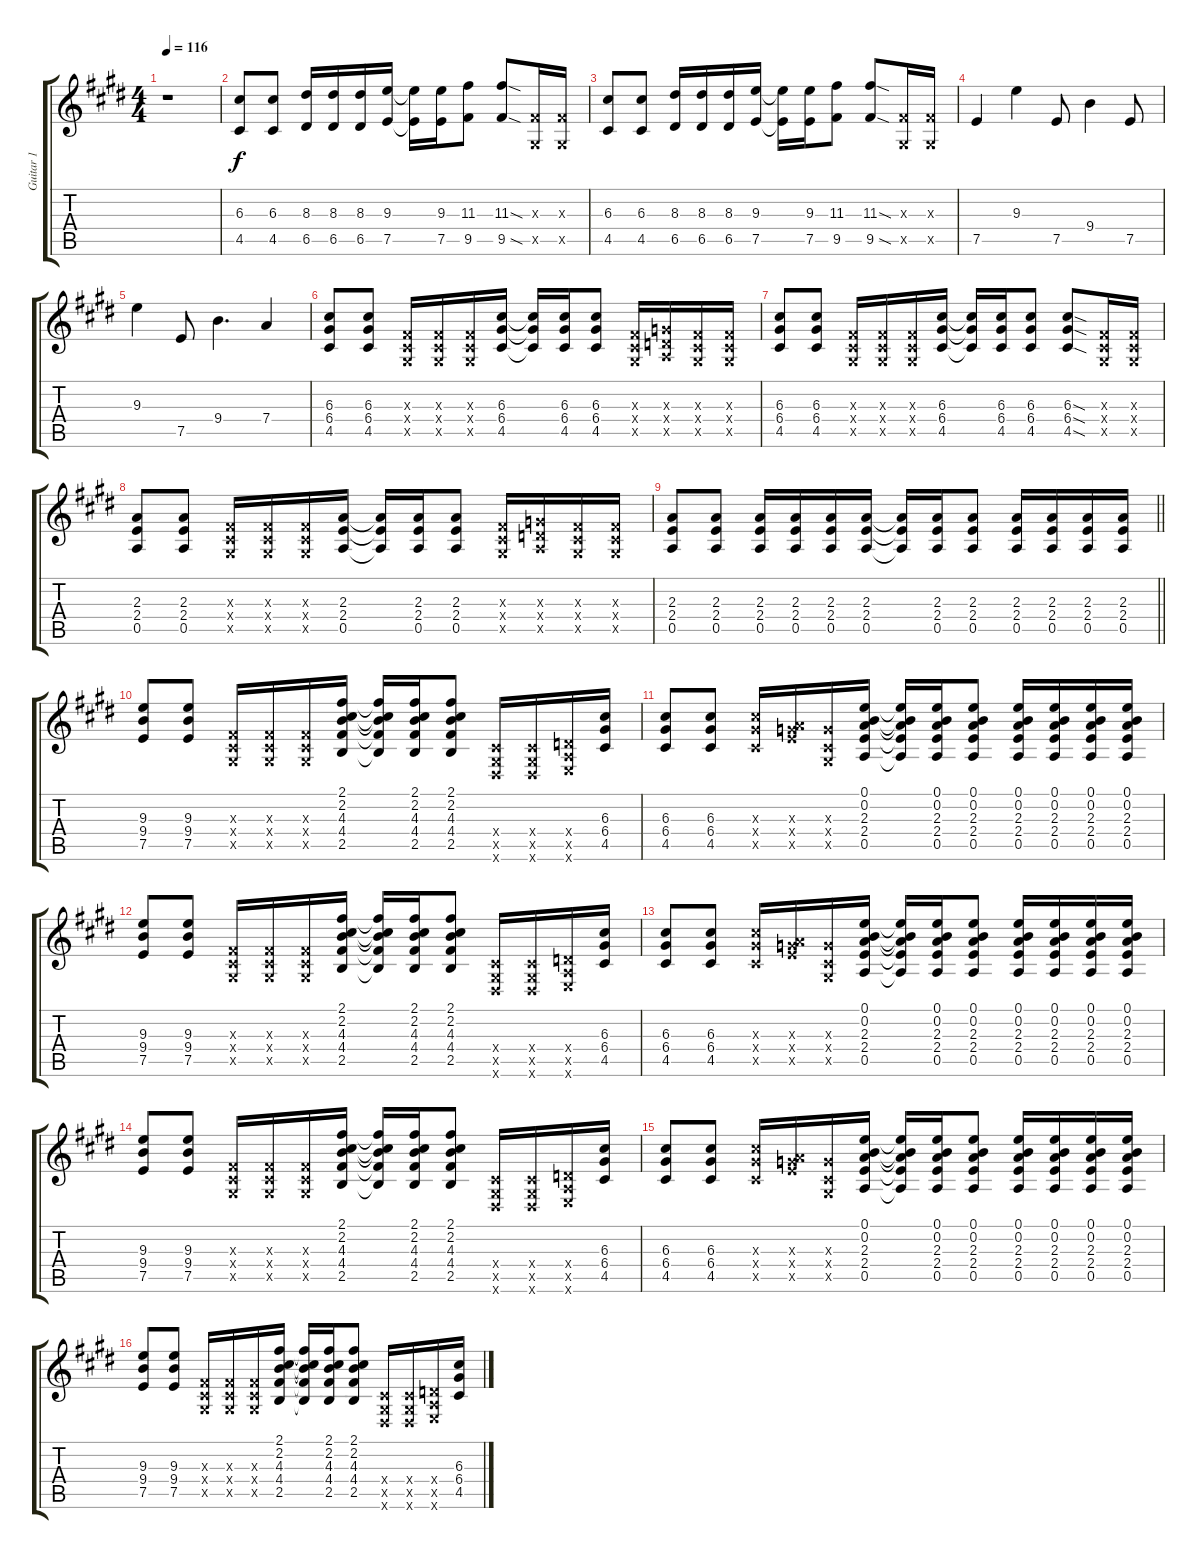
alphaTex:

\track ("Guitar 1" "Guitar 1") {instrument distortionguitar}
\staff {score tabs}
\tuning (E4 B3 G3 D3 A2 E2) {hide}
\ts (4 4)
\tempo 116
\clef g2
\ks e
r.1{dy f} |
(6.3 4.5).8{volume 8} (6.3 4.5).8 (8.3 6.5).16 (8.3 6.5).16 (8.3 6.5).16 (9.3 7.5).16 (9.3{t} 7.5{t}).16 (9.3 7.5).16 (11.3 9.5).8 (11.3{sod} 9.5{sod}).8 (-1.3{x} -1.5{x}).16 (-1.3{x} -1.5{x}).16 |
(6.3 4.5).8 (6.3 4.5).8 (8.3 6.5).16 (8.3 6.5).16 (8.3 6.5).16 (9.3 7.5).16 (9.3{t} 7.5{t}).16 (9.3 7.5).16 (11.3 9.5).8 (11.3{sod} 9.5{sod}).8 (-1.3{x} -1.5{x}).16 (-1.3{x} -1.5{x}).16 |
7.5.4 9.3.4 7.5.8 9.4.4 7.5.8 |
9.3.4 7.5.8 9.4.4{d} 7.4.4 |
(6.3 6.4 4.5).8 (6.3 6.4 4.5).8 (-1.3{x} -1.4{x} -1.5{x}).16 (-1.3{x} -1.4{x} -1.5{x}).16 (-1.3{x} -1.4{x} -1.5{x}).16 (6.3 6.4 4.5).16 (6.3{t} 6.4{t} 4.5{t}).16 (6.3 6.4 4.5).16 (6.3 6.4 4.5).8 (-1.3{x} -1.4{x} -1.5{x}).16 (0.3{x} 0.4{x} 0.5{x}).16 (-1.3{x} -1.4{x} -1.5{x}).16 (-1.3{x} -1.4{x} -1.5{x}).16 |
(6.3 6.4 4.5).8 (6.3 6.4 4.5).8 (-1.3{x} -1.4{x} -1.5{x}).16 (-1.3{x} -1.4{x} -1.5{x}).16 (-1.3{x} -1.4{x} -1.5{x}).16 (6.3 6.4 4.5).16 (6.3{t} 6.4{t} 4.5{t}).16 (6.3 6.4 4.5).16 (6.3 6.4 4.5).8 (6.3{sod} 6.4{sod} 4.5{sod}).8 (-1.3{x} -1.4{x} -1.5{x}).16 (-1.3{x} -1.4{x} -1.5{x}).16 |
(2.3 2.4 0.5).8 (2.3 2.4 0.5).8 (-1.3{x} -1.4{x} -1.5{x}).16 (-1.3{x} -1.4{x} -1.5{x}).16 (-1.3{x} -1.4{x} -1.5{x}).16 (2.3 2.4 0.5).16 (2.3{t} 2.4{t} 0.5{t}).16 (2.3 2.4 0.5).16 (2.3 2.4 0.5).8 (-1.3{x} -1.4{x} -1.5{x}).16 (0.3{x} 0.4{x} 0.5{x}).16 (-1.3{x} -1.4{x} -1.5{x}).16 (-1.3{x} -1.4{x} -1.5{x}).16 |
\barLineRight lightlight
(2.3 2.4 0.5).8 (2.3 2.4 0.5).8 (2.3 2.4 0.5).16 (2.3 2.4 0.5).16 (2.3 2.4 0.5).16 (2.3 2.4 0.5).16 (2.3{t} 2.4{t} 0.5{t}).16 (2.3 2.4 0.5).16 (2.3 2.4 0.5).8 (2.3 2.4 0.5).16 (2.3 2.4 0.5).16 (2.3 2.4 0.5).16 (2.3 2.4 0.5).16 |
(9.3 9.4 7.5).8 (9.3 9.4 7.5).8 (-1.3{x} -1.4{x} -1.5{x}).16 (-1.3{x} -1.4{x} -1.5{x}).16 (-1.3{x} -1.4{x} -1.5{x}).16 (2.1 2.2 4.3 4.4 2.5).16 (2.1{t} 2.2{t} 4.3{t} 4.4{t} 2.5{t}).16 (2.1 2.2 4.3 4.4 2.5).16 (2.1 2.2 4.3 4.4 2.5).8 (-1.4{x} -1.5{x} -1.6{x}).16 (-1.4{x} -1.5{x} -1.6{x}).16 (0.4{x} 0.5{x} 0.6{x}).16 (6.3 6.4 4.5).16 |
(6.3 6.4 4.5).8 (6.3 6.4 4.5).8 (6.3{x} 6.4{x} 4.5{x}).16 (0.3{x} 7.4{x} 7.5{x}).16 (0.3{x} -1.4{x} -1.5{x}).16 (0.1 0.2 2.3 2.4 0.5).16 (0.1{t} 0.2{t} 2.3{t} 2.4{t} 0.5{t}).16 (0.1 0.2 2.3 2.4 0.5).16 (0.1 0.2 2.3 2.4 0.5).8 (0.1 0.2 2.3 2.4 0.5).16 (0.1 0.2 2.3 2.4 0.5).16 (0.1 0.2 2.3 2.4 0.5).16 (0.1 0.2 2.3 2.4 0.5).16 |
(9.3 9.4 7.5).8 (9.3 9.4 7.5).8 (-1.3{x} -1.4{x} -1.5{x}).16 (-1.3{x} -1.4{x} -1.5{x}).16 (-1.3{x} -1.4{x} -1.5{x}).16 (2.1 2.2 4.3 4.4 2.5).16 (2.1{t} 2.2{t} 4.3{t} 4.4{t} 2.5{t}).16 (2.1 2.2 4.3 4.4 2.5).16 (2.1 2.2 4.3 4.4 2.5).8 (-1.4{x} -1.5{x} -1.6{x}).16 (-1.4{x} -1.5{x} -1.6{x}).16 (0.4{x} 0.5{x} 0.6{x}).16 (6.3 6.4 4.5).16 |
(6.3 6.4 4.5).8 (6.3 6.4 4.5).8 (6.3{x} 6.4{x} 4.5{x}).16 (0.3{x} 7.4{x} 7.5{x}).16 (0.3{x} -1.4{x} -1.5{x}).16 (0.1 0.2 2.3 2.4 0.5).16 (0.1{t} 0.2{t} 2.3{t} 2.4{t} 0.5{t}).16 (0.1 0.2 2.3 2.4 0.5).16 (0.1 0.2 2.3 2.4 0.5).8 (0.1 0.2 2.3 2.4 0.5).16 (0.1 0.2 2.3 2.4 0.5).16 (0.1 0.2 2.3 2.4 0.5).16 (0.1 0.2 2.3 2.4 0.5).16 |
(9.3 9.4 7.5).8 (9.3 9.4 7.5).8 (-1.3{x} -1.4{x} -1.5{x}).16 (-1.3{x} -1.4{x} -1.5{x}).16 (-1.3{x} -1.4{x} -1.5{x}).16 (2.1 2.2 4.3 4.4 2.5).16 (2.1{t} 2.2{t} 4.3{t} 4.4{t} 2.5{t}).16 (2.1 2.2 4.3 4.4 2.5).16 (2.1 2.2 4.3 4.4 2.5).8 (-1.4{x} -1.5{x} -1.6{x}).16 (-1.4{x} -1.5{x} -1.6{x}).16 (0.4{x} 0.5{x} 0.6{x}).16 (6.3 6.4 4.5).16 |
(6.3 6.4 4.5).8 (6.3 6.4 4.5).8 (6.3{x} 6.4{x} 4.5{x}).16 (0.3{x} 7.4{x} 7.5{x}).16 (0.3{x} -1.4{x} -1.5{x}).16 (0.1 0.2 2.3 2.4 0.5).16 (0.1{t} 0.2{t} 2.3{t} 2.4{t} 0.5{t}).16 (0.1 0.2 2.3 2.4 0.5).16 (0.1 0.2 2.3 2.4 0.5).8 (0.1 0.2 2.3 2.4 0.5).16 (0.1 0.2 2.3 2.4 0.5).16 (0.1 0.2 2.3 2.4 0.5).16 (0.1 0.2 2.3 2.4 0.5).16 |
(9.3 9.4 7.5).8 (9.3 9.4 7.5).8 (-1.3{x} -1.4{x} -1.5{x}).16 (-1.3{x} -1.4{x} -1.5{x}).16 (-1.3{x} -1.4{x} -1.5{x}).16 (2.1 2.2 4.3 4.4 2.5).16 (2.1{t} 2.2{t} 4.3{t} 4.4{t} 2.5{t}).16 (2.1 2.2 4.3 4.4 2.5).16 (2.1 2.2 4.3 4.4 2.5).8 (-1.4{x} -1.5{x} -1.6{x}).16 (-1.4{x} -1.5{x} -1.6{x}).16 (0.4{x} 0.5{x} 0.6{x}).16 (6.3 6.4 4.5).16
